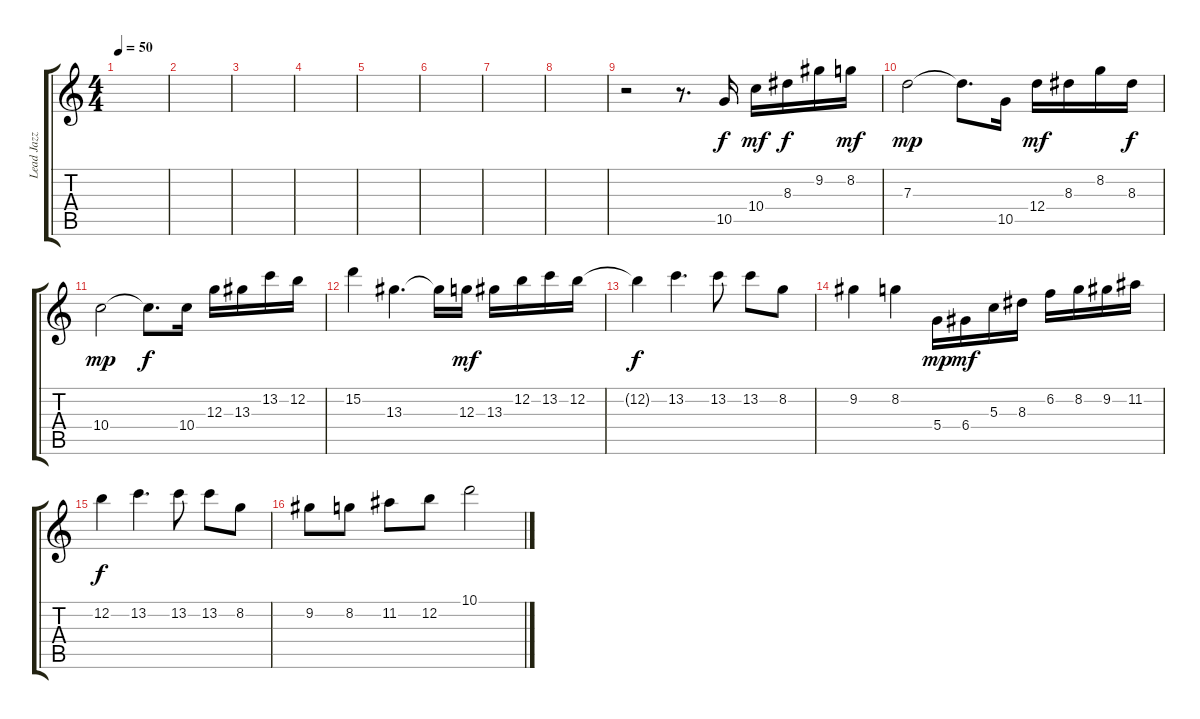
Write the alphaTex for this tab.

\track ("Lead Jazz Guitar" "Lead Jazz ") {instrument electricguitarjazz}
\staff {score tabs}
\tuning (E4 B3 G3 D3 A2 E2) {hide}
\ts (4 4)
\tempo 50
\clef g2
\ks c
|
|
|
|
|
|
|
|
r.2 r.8{d} 10.5.16 10.4.16{dy mf} 8.3.16{dy f} 9.2.16 8.2.16{dy mf} |
7.3.2{dy mp} 7.3{t}.8{d} 10.5.16 12.4.16{dy mf} 8.3.16 8.2.16 8.3.16{dy f} |
10.4.2{dy mp} 10.4{t}.8{d dy f} 10.4.16 12.3.16 13.3.16 13.2.16 12.2.16 |
15.2.4 13.3.4{d} 13.3{t}.16 12.3.16{dy mf} 13.3.16 12.2.16 13.2.16 12.2.16 |
12.2{t}.4{dy f} 13.2.4{d} 13.2.8 13.2.8 8.2.8 |
9.2.4 8.2.4 5.4.16{dy mp} 6.4.16{dy mf} 5.3.16 8.3.16 6.2.16 8.2.16 9.2.16 11.2.16 |
12.2.4{dy f} 13.2.4{d} 13.2.8 13.2.8 8.2.8 |
9.2.8 8.2.8 11.2.8 12.2.8 10.1.2
